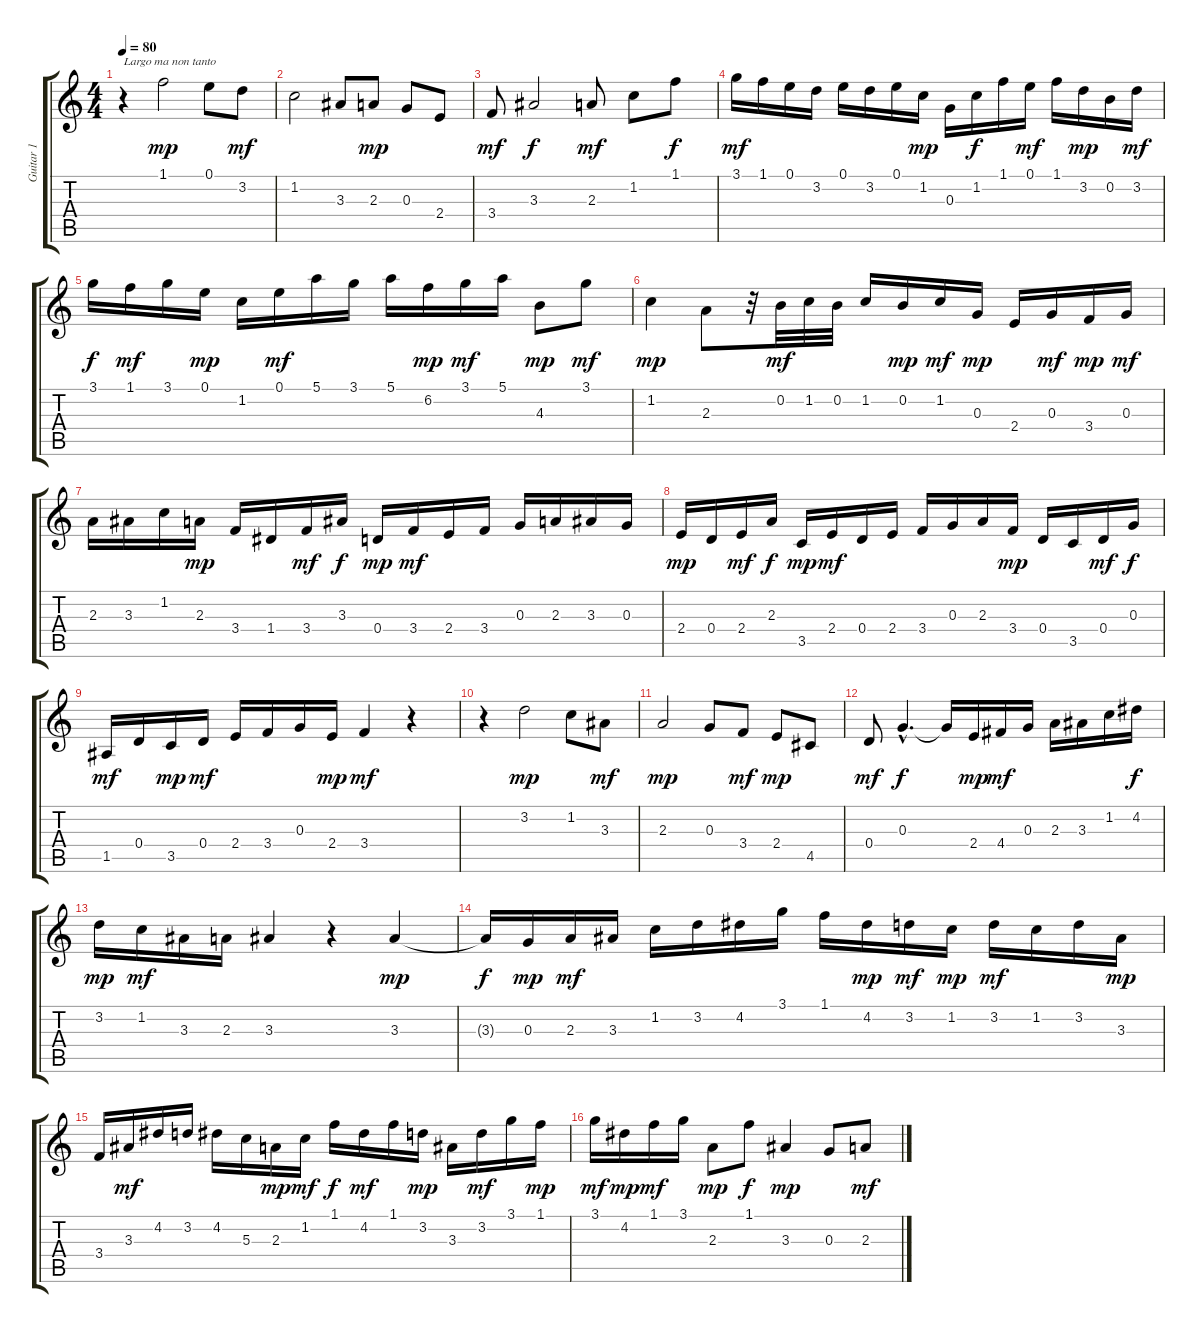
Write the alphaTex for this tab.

\track ("Guitar 1" "Guitar 1") {instrument acousticguitarnylon}
\staff {score tabs}
\tuning (E4 B3 G3 D3 A2 E2) {hide}
\ts (4 4)
\tempo 80
\clef g2
\ks c
r.4{txt "Largo ma non tanto" dy mp instrument acousticguitarnylon} 1.1.2 0.1.8 3.2.8{dy mf} |
1.2.2 3.3.8 2.3.8{dy mp} 0.3.8 2.4.8 |
3.4.8{dy mf} 3.3.2{dy f} 2.3.8{dy mf} 1.2.8 1.1.8{dy f} |
3.1.16{dy mf} 1.1.16 0.1.16 3.2.16 0.1.16 3.2.16 0.1.16 1.2.16{dy mp} 0.3.16 1.2.16{dy f} 1.1.16 0.1.16{dy mf} 1.1.16 3.2.16{dy mp} 0.2.16 3.2.16{dy mf} |
3.1.16{dy f} 1.1.16{dy mf} 3.1.16 0.1.16{dy mp} 1.2.16 0.1.16{dy mf} 5.1.16 3.1.16 5.1.16 6.2.16{dy mp} 3.1.16{dy mf} 5.1.16 4.3.8{dy mp} 3.1.8{dy mf} |
1.2.4{dy mp} 2.3.8 r.32 0.2.32{dy mf} 1.2.32 0.2.32 1.2.16 0.2.16{dy mp} 1.2.16{dy mf} 0.3.16{dy mp} 2.4.16 0.3.16{dy mf} 3.4.16{dy mp} 0.3.16{dy mf} |
2.3.16 3.3.16 1.2.16 2.3.16{dy mp} 3.4.16 1.4.16 3.4.16{dy mf} 3.3.16{dy f} 0.4.16{dy mp} 3.4.16{dy mf} 2.4.16 3.4.16 0.3.16 2.3.16 3.3.16 0.3.16 |
2.4.16{dy mp} 0.4.16 2.4.16{dy mf} 2.3.16{dy f} 3.5.16{dy mp} 2.4.16{dy mf} 0.4.16 2.4.16 3.4.16 0.3.16 2.3.16 3.4.16{dy mp} 0.4.16 3.5.16 0.4.16{dy mf} 0.3.16{dy f} |
1.5.16{dy mf} 0.4.16 3.5.16{dy mp} 0.4.16{dy mf} 2.4.16 3.4.16 0.3.16 2.4.16{dy mp} 3.4.4{dy mf} r.4 |
r.4 3.2.2{dy mp} 1.2.8 3.3.8{dy mf} |
2.3.2{dy mp} 0.3.8 3.4.8{dy mf} 2.4.8{dy mp} 4.5.8 |
0.4.8{dy mf} 0.3{hac}.4{d dy f} 0.3{t}.16 2.4.16{dy mp} 4.4.16{dy mf} 0.3.16 2.3.16 3.3.16 1.2.16 4.2.16{dy f} |
3.2.16{dy mp} 1.2.16{dy mf} 3.3.16 2.3.16 3.3.4 r.4 3.3.4{dy mp} |
3.3{t}.16{dy f} 0.3.16{dy mp} 2.3.16{dy mf} 3.3.16 1.2.16 3.2.16 4.2.16 3.1.16 1.1.16 4.2.16{dy mp} 3.2.16{dy mf} 1.2.16{dy mp} 3.2.16{dy mf} 1.2.16 3.2.16 3.3.16{dy mp} |
3.4.16 3.3.16{dy mf} 4.2.16 3.2.16 4.2.16 5.3.16 2.3.16{dy mp} 1.2.16{dy mf} 1.1.16{dy f} 4.2.16{dy mf} 1.1.16 3.2.16{dy mp} 3.3.16 3.2.16{dy mf} 3.1.16 1.1.16{dy mp} |
3.1.16{dy mf} 4.2.16{dy mp} 1.1.16{dy mf} 3.1.16 2.3.8{dy mp} 1.1.8{dy f} 3.3.4{dy mp} 0.3.8 2.3.8{dy mf}
